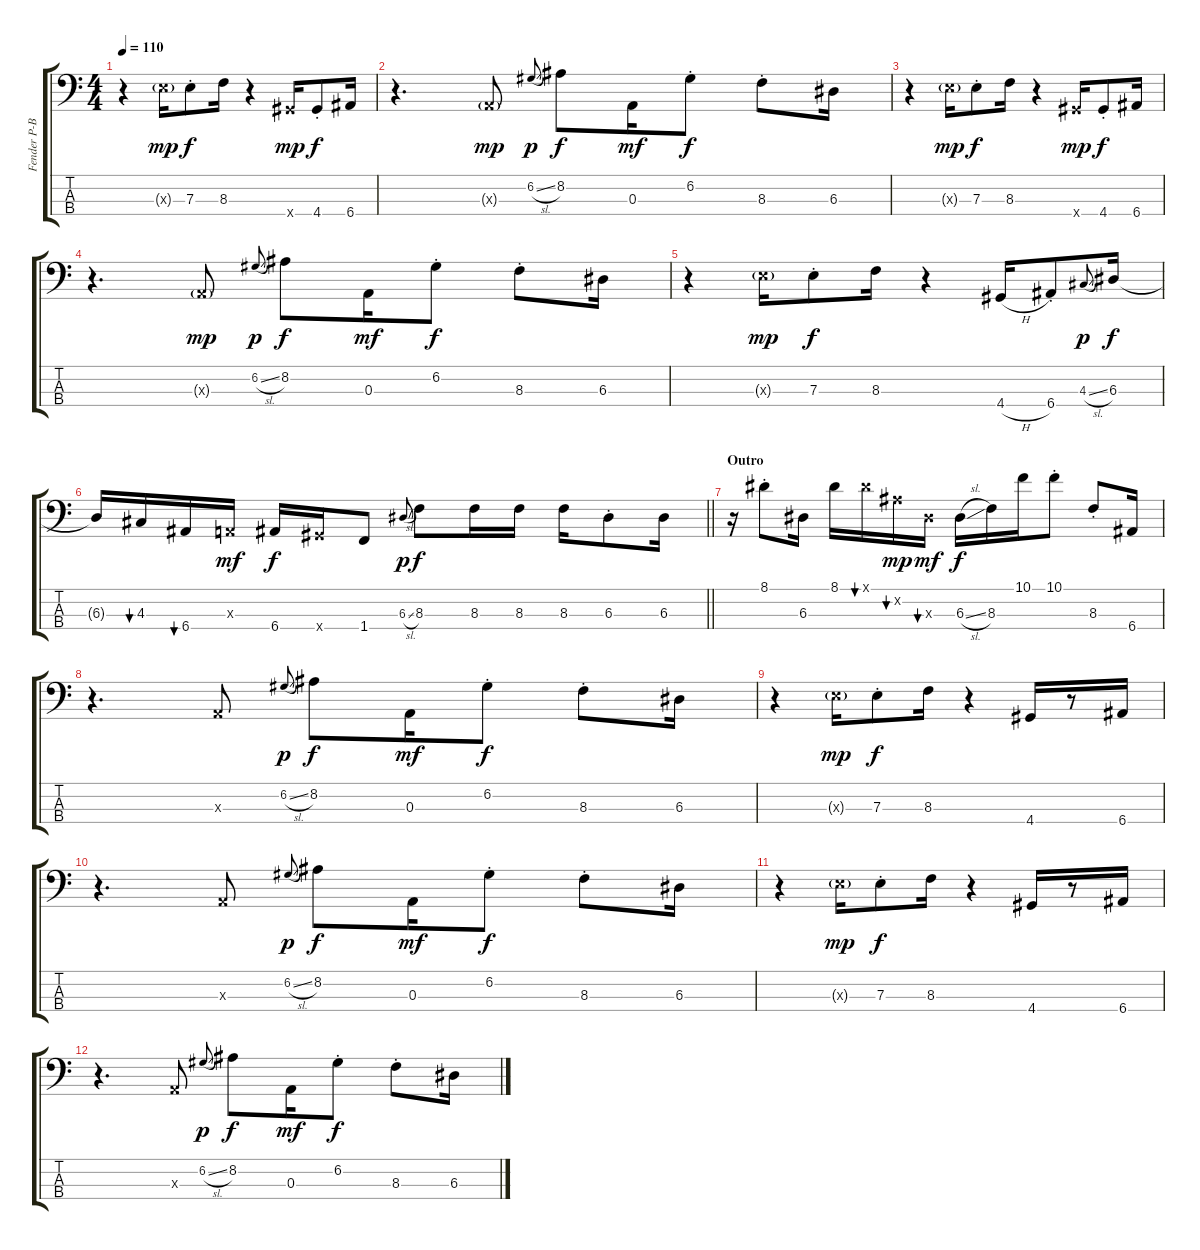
\track ("Fender P-Bass (Stuart Zender)" "Fender P-B") {instrument electricbassfinger}
\staff {score tabs}
\tuning (G2 D2 A1 E1) {hide}
\ts (4 4)
\tempo 110
\clef f4
\ks c
r.4{dy f} 7.3{g x}.16{dy mp} 7.3{st}.8{dy f} 8.3.16 r.4 4.4{x}.16{dy mp} 4.4{st}.8{dy f} 6.4.16 |
r.4{d} 0.3{g x}.8{dy mp} 6.2{sl}.8{gr onbeat dy p} 8.2.8{dy f} 0.3.16{dy mf} 6.2{st}.8{dy f} 8.3{st}.8 6.3.16 |
r.4 7.3{g x}.16{dy mp} 7.3{st}.8{dy f} 8.3.16 r.4 4.4{x}.16{dy mp} 4.4{st}.8{dy f} 6.4.16 |
r.4{d} 0.3{g x}.8{dy mp} 6.2{sl}.8{gr onbeat dy p} 8.2.8{dy f} 0.3.16{dy mf} 6.2{st}.8{dy f} 8.3{st}.8 6.3.16 |
r.4 7.3{g x}.16{dy mp} 7.3{st}.8{dy f} 8.3.16 r.4 4.4{h}.16 6.4{st}.8 4.3{sl}.8{gr onbeat dy p} 6.3.16{dy f} |
\barLineRight lightlight
6.3{t}.16 4.3.16{bu 30} 6.4.16{bu 30} 0.3{x}.16{dy mf} 6.4.16{dy f} 4.4{x}.16 1.4.8 6.3{sl}.8{gr onbeat dy p} 8.3.8{dy f} 8.3.16 8.3.16 8.3.16 6.3{st}.8 6.3.16 |
\section ("" "Outro")
r.16{volume 7} 8.1{st}.8 6.3.16 8.1.16 8.1{x}.16{bu 30} 8.2{x}.16{bu 30 dy mp} 6.3{x}.16{bu 30 dy mf} 6.3{sl}.16{dy f} 8.3.16 10.1.16 10.1{st}.8 8.3{st}.8 6.4.16 |
r.4{d} 0.3{x}.8 6.2{sl}.8{gr onbeat dy p} 8.2.8{dy f} 0.3.16{dy mf} 6.2{st}.8{dy f} 8.3{st}.8 6.3.16 |
r.4 7.3{g x}.16{dy mp} 7.3{st}.8{dy f} 8.3.16 r.4 4.4.16 r.8 6.4.16 |
r.4{d} 0.3{x}.8 6.2{sl}.8{gr onbeat dy p} 8.2.8{dy f} 0.3.16{dy mf} 6.2{st}.8{dy f} 8.3{st}.8 6.3.16 |
r.4{volume 0} 7.3{g x}.16{dy mp} 7.3{st}.8{dy f} 8.3.16 r.4 4.4.16 r.8 6.4.16 |
r.4{d} 0.3{x}.8 6.2{sl}.8{gr onbeat dy p} 8.2.8{dy f} 0.3.16{dy mf} 6.2{st}.8{dy f} 8.3{st}.8 6.3.16
